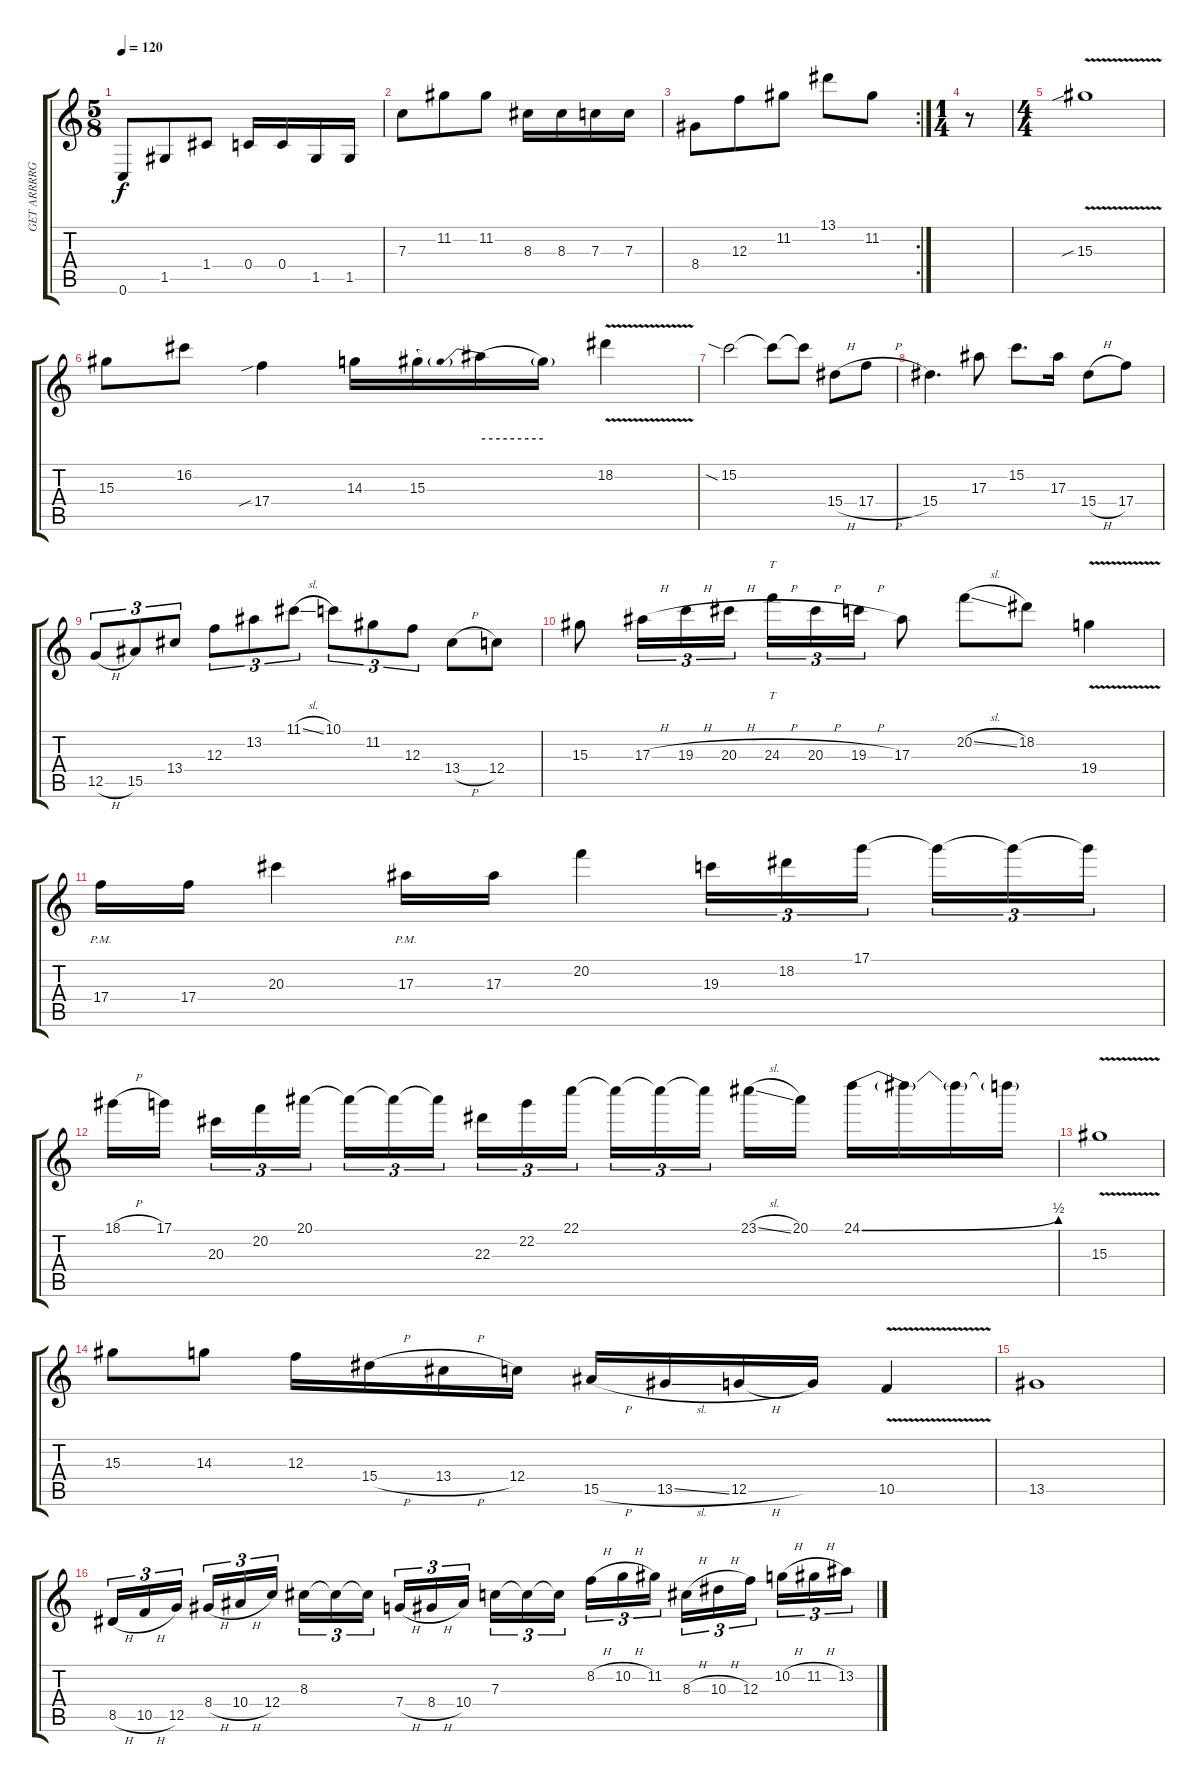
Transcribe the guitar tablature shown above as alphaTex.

\track ("GET ARRRRGH 2" "GET ARRRRG") {instrument overdrivenguitar}
\staff {score tabs}
\tuning (D4 A3 F3 C3 G2 C2) {hide}
\ts (5 8)
\tempo 120
\clef g2
\ks c
0.6.8{dy f} 1.5.8 1.4.8 0.4.16 0.4.16 1.5.16 1.5.16 |
7.3.8 11.2.8 11.2.8 8.3.16 8.3.16 7.3.16 7.3.16 |
\rc 2
8.4.8 12.3.8 11.2.8 13.1.8 11.2.8 |
\ts (1 4)
r.8 |
\ts (4 4)
15.3{v sib}.1 |
15.3.8 16.2.8 17.4{sib}.4 14.3.16 15.3.16 15.3{be (prebend 0 4 60 4) t}.16 15.3{be (hold 0 0 60 0) t}.16 18.2{v}.4 |
15.2{sia}.2 15.2{t}.8 15.2{t}.8 15.4{h}.8 17.4{h}.8 |
15.4.4{d} 17.3.8 15.2.8{d} 17.3.16 15.4{h}.8 17.4.8 |
12.5{h}.8{tu (3 2)} 15.5.8{tu (3 2)} 13.4.8{tu (3 2)} 12.3.8{tu (3 2)} 13.2.8{tu (3 2)} 11.1{sl}.8{tu (3 2)} 10.1.8{tu (3 2)} 11.2.8{tu (3 2)} 12.3.8{tu (3 2)} 13.4{h}.8 12.4.8 |
15.3.8 17.3{h}.16{tu (3 2)} 19.3{h}.16{tu (3 2)} 20.3{h}.16{tu (3 2)} 24.3{h}.16{tt tu (3 2)} 20.3{h}.16{tu (3 2)} 19.3{h}.16{tu (3 2)} 17.3.8 20.2{sl}.8 18.2.8 19.4{v}.4 |
17.4{pm}.16 17.4.16 20.3.4 17.3{pm}.16 17.3.16 20.2.4 19.3.16{tu (3 2)} 18.2.16{tu (3 2)} 17.1.16{tu (3 2) beam splitsecondary} 17.1{t}.16{tu (3 2)} 17.1{t}.16{tu (3 2)} 17.1{t}.16{tu (3 2)} |
18.1{h}.16 17.1.16{beam splitsecondary} 20.3.16{tu (3 2)} 20.2.16{tu (3 2)} 20.1.16{tu (3 2)} 20.1{t}.16{tu (3 2)} 20.1{t}.16{tu (3 2)} 20.1{t}.16{tu (3 2) beam splitsecondary} 22.3.16{tu (3 2)} 22.2.16{tu (3 2)} 22.1.16{tu (3 2)} 22.1{t}.16{tu (3 2)} 22.1{t}.16{tu (3 2)} 22.1{t}.16{tu (3 2) beam splitsecondary} 23.1{sl}.16 20.1.16 24.1{be (bend 0 0 60 2)}.16 24.1{t}.16 24.1{t}.16 24.1{t}.16 |
15.3{v}.1 |
15.3.8 14.3.8 12.3.16 15.4{h}.16 13.4{h}.16 12.4.16 15.5{h}.16 13.5{sl}.16 12.5{h}.16 12.5{t}.16 10.5{v}.4 |
13.5.1 |
8.5{h}.16{tu (3 2)} 10.5{h}.16{tu (3 2)} 12.5.16{tu (3 2) beam splitsecondary} 8.4{h}.16{tu (3 2)} 10.4{h}.16{tu (3 2)} 12.4.16{tu (3 2)} 8.3.16{tu (3 2)} 8.3{t}.16{tu (3 2)} 8.3{t}.16{tu (3 2) beam splitsecondary} 7.4{h}.16{tu (3 2)} 8.4{h}.16{tu (3 2)} 10.4.16{tu (3 2)} 7.3.16{tu (3 2)} 7.3{t}.16{tu (3 2)} 7.3{t}.16{tu (3 2) beam splitsecondary} 8.2{h}.16{tu (3 2)} 10.2{h}.16{tu (3 2)} 11.2.16{tu (3 2)} 8.3{h}.16{tu (3 2)} 10.3{h}.16{tu (3 2)} 12.3.16{tu (3 2) beam splitsecondary} 10.2{h}.16{tu (3 2)} 11.2{h}.16{tu (3 2)} 13.2.16{tu (3 2)}
